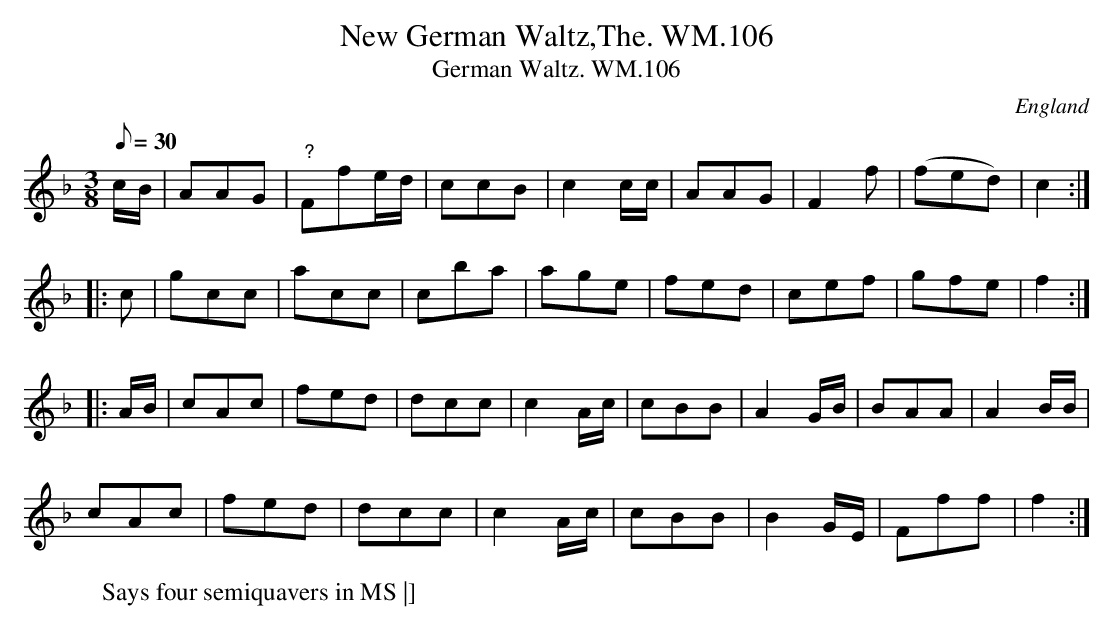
X:1
T:New German Waltz,The. WM.106
T:German Waltz. WM.106
M:3/8
L:1/8
Q:30
O:England
K:FMaj
c/B/|AAG|"?"Ffe/d/|ccB|c2c/c/|AAG|F2f|(fed)|c2:|!
|:c|gcc|acc|cba|age|fed|cef|gfe|f2:|!
|:A/B/|cAc|fed|dcc|c2A/c/|cBB|A2G/B/|BAA|A2B/B/|!
cAc|fed|dcc|c2A/c/|cBB|B2G/E/|Fff|f2:|]
W:Says four semiquavers in MS |]
